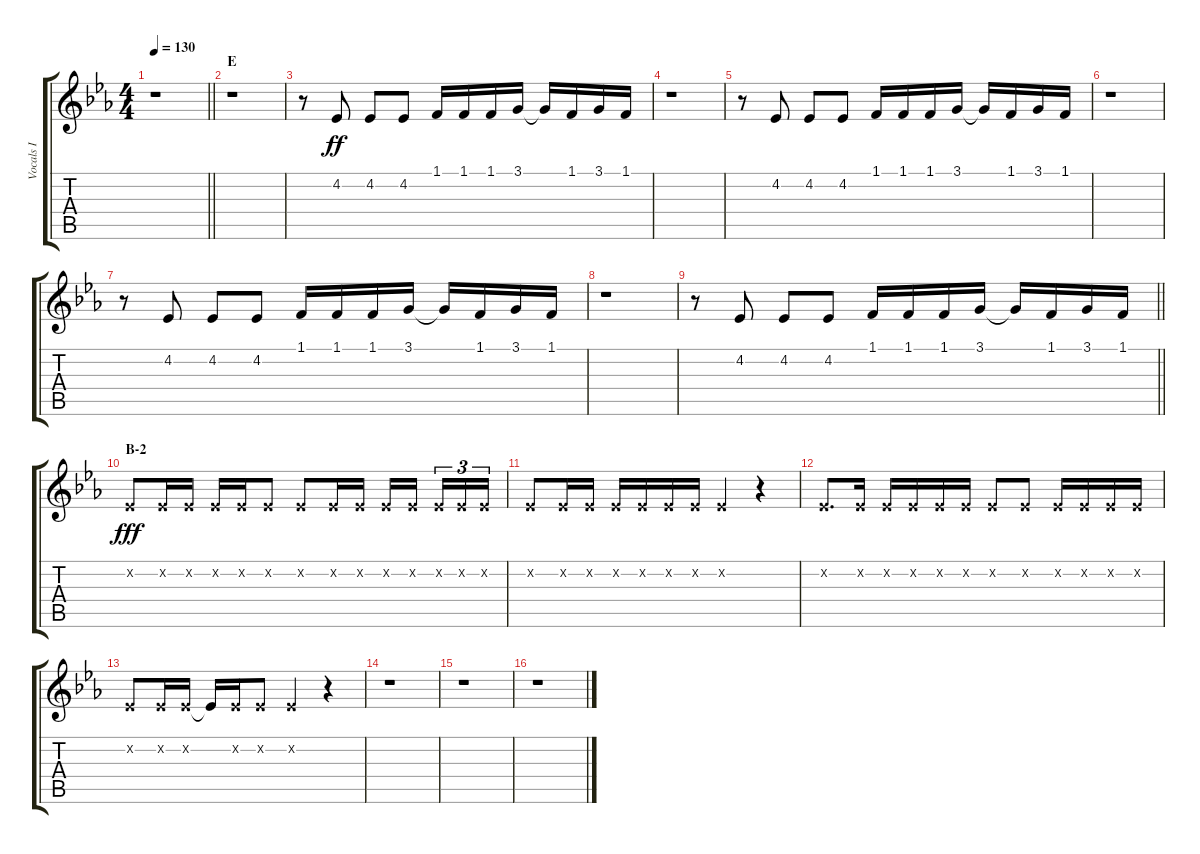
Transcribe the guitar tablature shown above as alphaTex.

\track ("Vocals I" "Vocals I") {instrument voiceoohs}
\staff {score tabs}
\tuning (E4 B3 G3 D3 A2 E2) {hide}
\ts (4 4)
\tempo 130
\clef g2
\barLineRight lightlight
\ks eb
r.1{dy fff} |
\section ("" "E")
r.1 |
r.8 4.2.8{dy ff} 4.2.8 4.2.8 1.1.16 1.1.16 1.1.16 3.1.16 3.1{t}.16 1.1.16 3.1.16 1.1.16 |
r.1 |
r.8 4.2.8 4.2.8 4.2.8 1.1.16 1.1.16 1.1.16 3.1.16 3.1{t}.16 1.1.16 3.1.16 1.1.16 |
r.1 |
r.8 4.2.8 4.2.8 4.2.8 1.1.16 1.1.16 1.1.16 3.1.16 3.1{t}.16 1.1.16 3.1.16 1.1.16 |
r.1 |
\barLineRight lightlight
r.8 4.2.8 4.2.8 4.2.8 1.1.16 1.1.16 1.1.16 3.1.16 3.1{t}.16 1.1.16 3.1.16 1.1.16 |
\section ("" "B-2")
4.2{x}.8{dy fff} 4.2{x}.16 4.2{x}.16 4.2{x}.16 4.2{x}.16 4.2{x}.8 4.2{x}.8 4.2{x}.16 4.2{x}.16 4.2{x}.16 4.2{x}.16{beam splitsecondary} 4.2{x}.16{tu (3 2)} 4.2{x}.16{tu (3 2)} 4.2{x}.16{tu (3 2)} |
4.2{x}.8 4.2{x}.16 4.2{x}.16 4.2{x}.16 4.2{x}.16 4.2{x}.16 4.2{x}.16 4.2{x}.4 r.4 |
4.2{x}.8{d} 4.2{x}.16 4.2{x}.16 4.2{x}.16 4.2{x}.16 4.2{x}.16 4.2{x}.8 4.2{x}.8 4.2{x}.16 4.2{x}.16 4.2{x}.16 4.2{x}.16 |
4.2{x}.8 4.2{x}.16 4.2{x}.16 4.2{t}.16 4.2{x}.16 4.2{x}.8 4.2{x}.4 r.4 |
r.1 |
r.1 |
r.1
